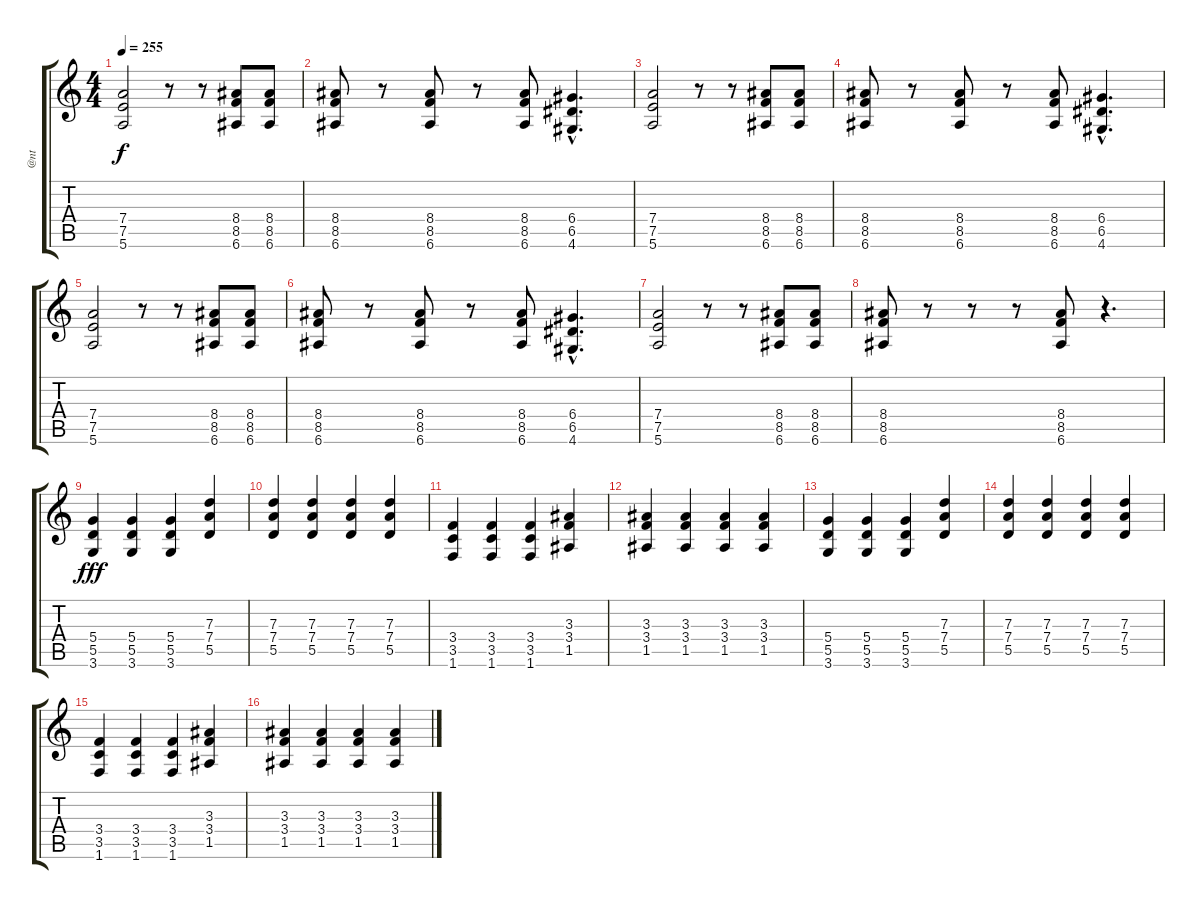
\track ("@nt" "@nt") {instrument distortionguitar}
\staff {score tabs}
\tuning (E4 B3 G3 D3 A2 E2) {hide}
\ts (4 4)
\tempo 255
\clef g2
\ks c
(7.4 7.5 5.6).2{dy f} r.8 r.8 (8.4 8.5 6.6).8 (8.4 8.5 6.6).8 |
(8.4 8.5 6.6).8 r.8 (8.4 8.5 6.6).8 r.8 (8.4 8.5 6.6).8 (6.4{hac} 6.5{hac} 4.6{hac}).4{d} |
(7.4 7.5 5.6).2 r.8 r.8 (8.4 8.5 6.6).8 (8.4 8.5 6.6).8 |
(8.4 8.5 6.6).8 r.8 (8.4 8.5 6.6).8 r.8 (8.4 8.5 6.6).8 (6.4{hac} 6.5{hac} 4.6{hac}).4{d} |
(7.4 7.5 5.6).2 r.8 r.8 (8.4 8.5 6.6).8 (8.4 8.5 6.6).8 |
(8.4 8.5 6.6).8 r.8 (8.4 8.5 6.6).8 r.8 (8.4 8.5 6.6).8 (6.4{hac} 6.5{hac} 4.6{hac}).4{d} |
(7.4 7.5 5.6).2 r.8 r.8 (8.4 8.5 6.6).8 (8.4 8.5 6.6).8 |
(8.4 8.5 6.6).8 r.8 r.8 r.8 (8.4 8.5 6.6).8 r.4{d} |
(5.4 5.5 3.6).4{dy fff} (5.4 5.5 3.6).4 (5.4 5.5 3.6).4 (7.3 7.4 5.5).4 |
(7.3 7.4 5.5).4 (7.3 7.4 5.5).4 (7.3 7.4 5.5).4 (7.3 7.4 5.5).4 |
(3.4 3.5 1.6).4 (3.4 3.5 1.6).4 (3.4 3.5 1.6).4 (3.3 3.4 1.5).4 |
(3.3 3.4 1.5).4 (3.3 3.4 1.5).4 (3.3 3.4 1.5).4 (3.3 3.4 1.5).4 |
(5.4 5.5 3.6).4 (5.4 5.5 3.6).4 (5.4 5.5 3.6).4 (7.3 7.4 5.5).4 |
(7.3 7.4 5.5).4 (7.3 7.4 5.5).4 (7.3 7.4 5.5).4 (7.3 7.4 5.5).4 |
(3.4 3.5 1.6).4 (3.4 3.5 1.6).4 (3.4 3.5 1.6).4 (3.3 3.4 1.5).4 |
(3.3 3.4 1.5).4 (3.3 3.4 1.5).4 (3.3 3.4 1.5).4 (3.3 3.4 1.5).4
